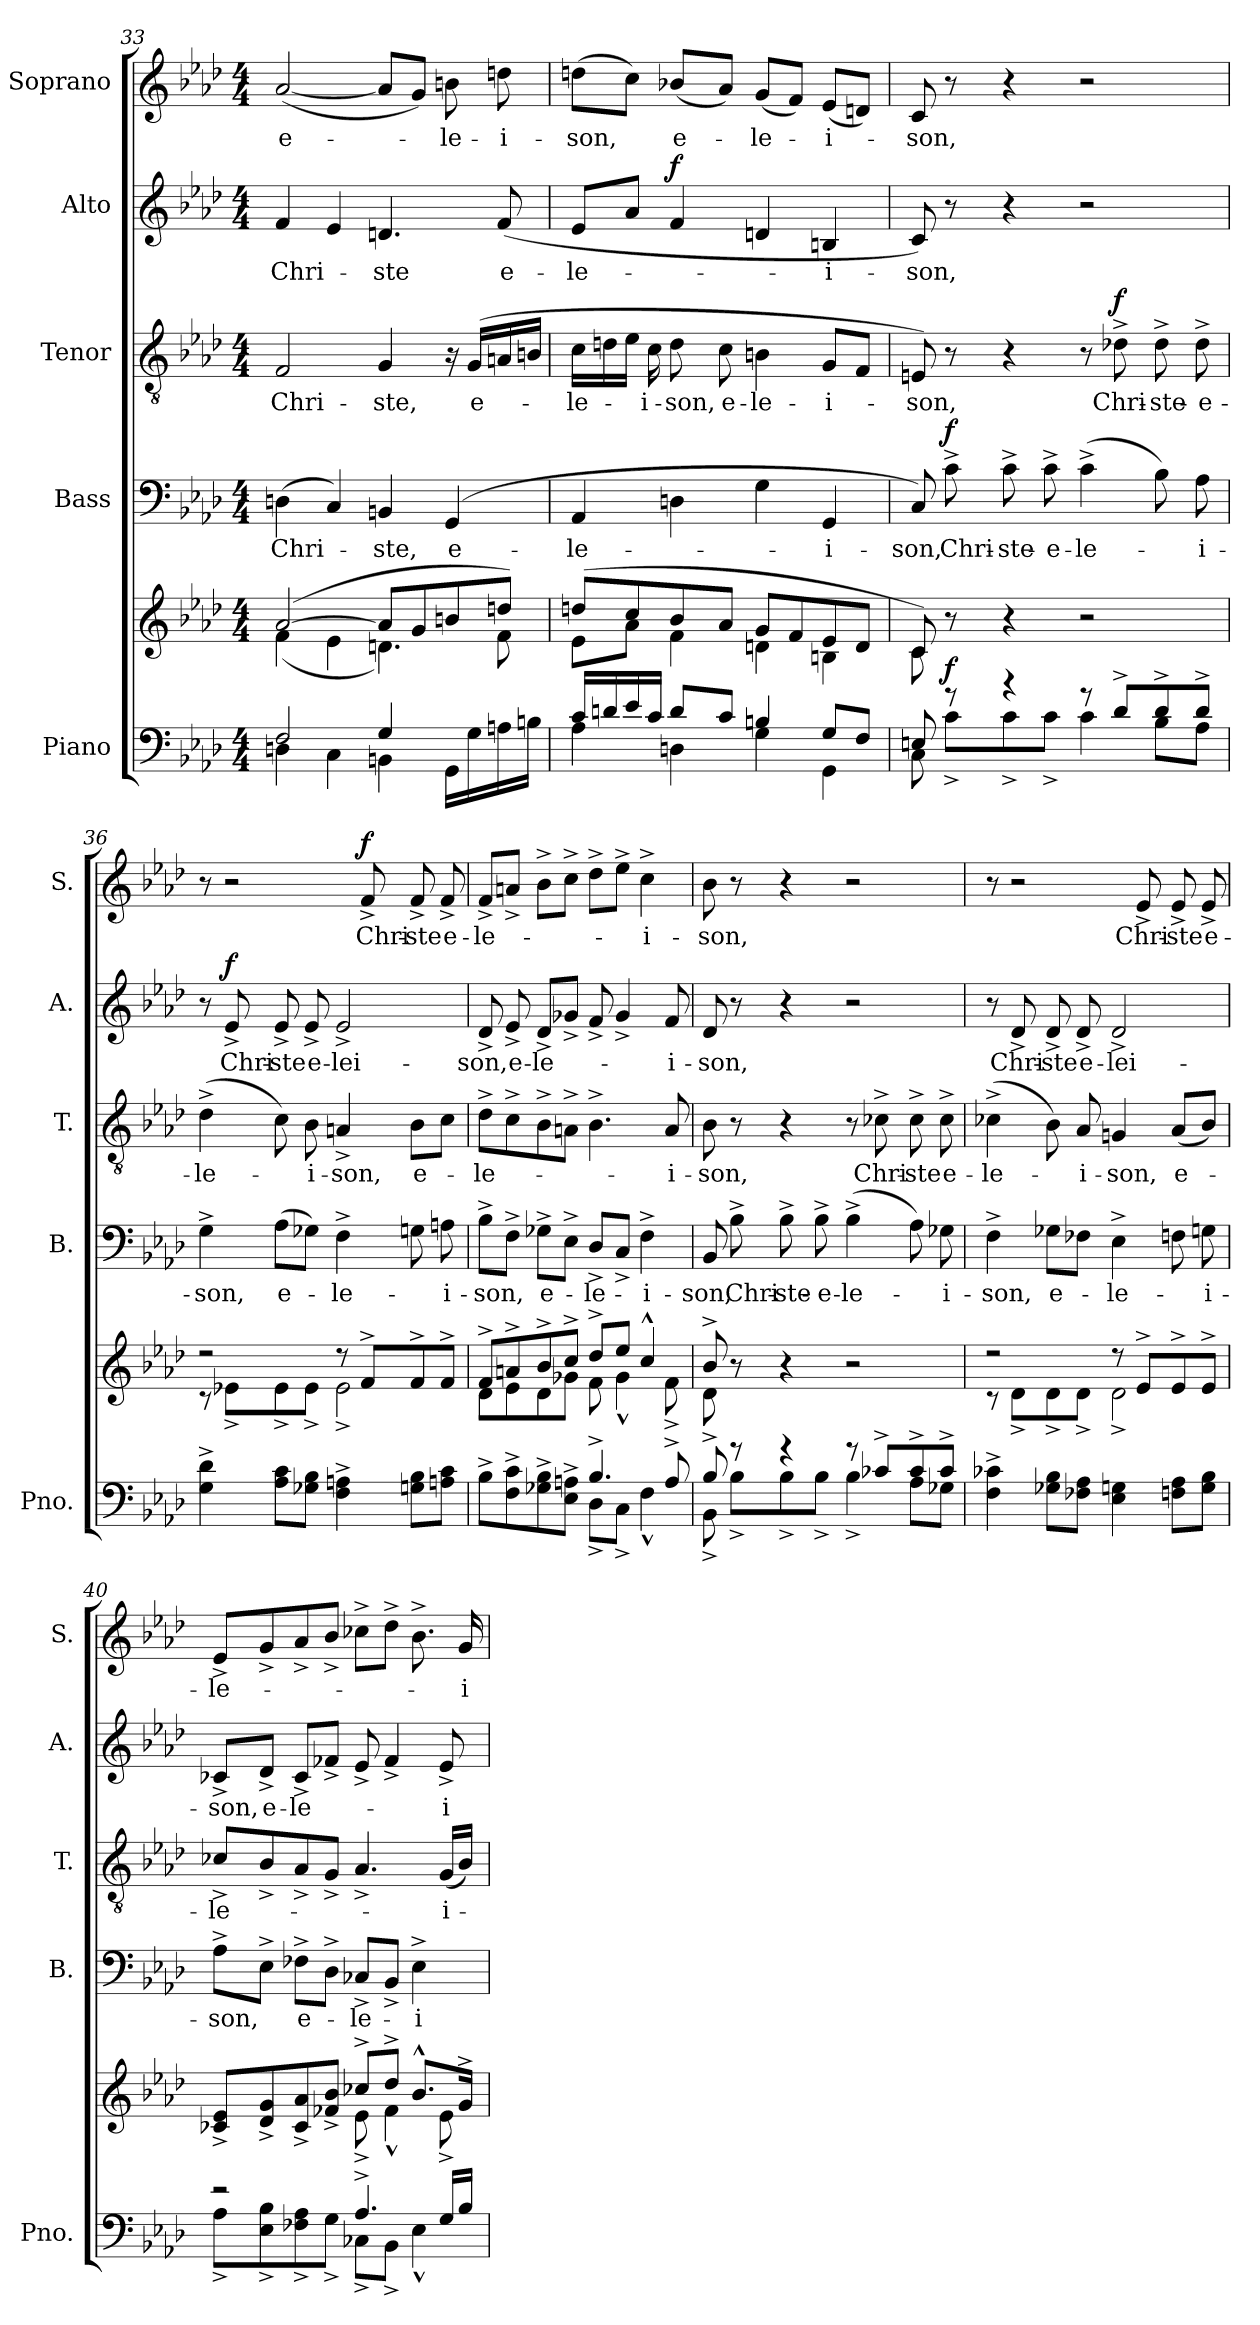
**kern	**kern	**dynam	**kern	**text	**dynam	**kern	**text	**dynam	**kern	**text	**dynam	**kern	**text	**dynam
*part5	*part5	*part5	*part4	*part4	*part4	*part3	*part3	*part3	*part2	*part2	*part2	*part1	*part1	*part1
*staff6	*staff5	*staff5/6	*staff4	*staff4	*staff4	*staff3	*staff3	*staff3	*staff2	*staff2	*staff2	*staff1	*staff1	*staff1
*I"Piano	*	*	*I"Bass	*	*	*I"Tenor	*	*	*I"Alto	*	*	*I"Soprano	*	*
*I'Pno.	*	*	*I'B.	*	*	*I'T.	*	*	*I'A.	*	*	*I'S.	*	*
!!LO:LB:g=z
*clefF4	*clefG2	*	*clefF4	*	*	*clefGv2	*	*	*clefG2	*	*	*clefG2	*	*
*k[b-e-a-d-]	*k[b-e-a-d-]	*	*k[b-e-a-d-]	*	*	*k[b-e-a-d-]	*	*	*k[b-e-a-d-]	*	*	*k[b-e-a-d-]	*	*
*M4/4	*M4/4	*	*M4/4	*	*	*M4/4	*	*	*M4/4	*	*	*M4/4	*	*
=33	=33	=33	=33	=33	=33	=33	=33	=33	=33	=33	=33	=33	=33	=33
*^	*^	*	*	*	*	*	*	*	*	*	*	*	*	*
!	!	!	!	!	!	!LO:LY:b	!	!	!LO:LY:b	!	!	!LO:LY:b	!	!	!LO:LY:b	!
2F/	4Dn\	(>[2a-/	(<4f\	.	(>4Dn\	Chri-	.	2F/	Chri-	.	4f/	-Chri-	.	(<[2a-/	e-	.
.	4C\	.	4e-\	.	4C/)	.	.	.	.	.	4e-/	.	.	.	.	.
!	!	!	!	!	!	!LO:LY:b	!	!	!LO:LY:b	!	!	!LO:LY:b	!	!	!	!
4G/	4BBn\	8a-/L]	4.dn\)	.	4BBn/	-ste,	.	4G/	-ste,	.	4.dn/	-ste	.	8a-/L]	.	.
.	.	8g/	.	.	.	.	.	.	.	.	.	.	.	8g/J)	.	.
!	!	!	!	!	!	!LO:LY:b	!	!	!	!	!	!	!	!	!LO:LY:b	!
4ryy	16GG\LL	8bn/	.	.	(>4GG/	e-	.	16r	.	.	.	.	.	8bn\	-le-	.
!	!	!	!	!	!	!	!	!	!LO:LY:b	!	!	!	!	!	!	!
.	16G\	.	.	.	.	.	.	(>16G/LL	-e-	.	.	.	.	.	.	.
!	!	!	!	!	!	!	!	!	!	!	!	!LO:LY:b	!	!	!LO:LY:b	!
.	16An\	8ddn/J)	8f\	.	.	.	.	16An/	.	.	(>8f/	e-	.	8ddn\	-i-	.
.	16Bn\JJ	.	.	.	.	.	.	16Bn/JJ	.	.	.	.	.	.	.	.
=34	=34	=34	=34	=34	=34	=34	=34	=34	=34	=34	=34	=34	=34	=34	=34	=34
!	!	!	!	!	!	!LO:LY:b	!	!	!LO:LY:b	!	!	!LO:LY:b	!	!	!LO:LY:b	!
16c/LL	4A-\	(>8ddn/L	8e-\L	.	4AA-/	-le-	.	16c\LL	-le-	.	8e-/L	-le-	.	(>8ddn\L	-son,	.
16dn/	.	.	.	.	.	.	.	16dn\	.	.	.	.	.	.	.	.
16e-/	.	8cc/	8a-\J	.	.	.	.	16e-\JJ	.	.	8a-/J	.	.	8cc\J)	.	.
!	!	!	!	!	!	!	!	!	!LO:LY:b	!	!	!	!	!	!	!
16c/JJ	.	.	.	.	.	.	.	16c\	-i-	.	.	.	.	.	.	.
!	!	!	!	!	!	!	!	!	!LO:LY:b	!	!	!	!LO:DY:a	!	!LO:LY:b	!
8d/L	4Dn\	8b-/	4f\	.	4Dn\	.	.	8d\	-son,	.	4f/	.	f	(<8b-X/L	e-	.
!	!	!	!	!	!	!	!	!	!LO:LY:b	!	!	!	!	!	!	!
8c/J	.	8a-/J	.	.	.	.	.	8c\	e-	.	.	.	.	8a-/J)	.	.
!	!	!	!	!	!	!	!	!	!LO:LY:b	!	!	!	!	!	!LO:LY:b	!
4Bn/	4G\	8g/L	4dn\	.	4G\	.	.	4Bn\	-le-	.	4dn/	.	.	(<8g/L	-le-	.
.	.	8f/	.	.	.	.	.	.	.	.	.	.	.	8f/J)	.	.
!	!	!	!	!	!	!LO:LY:b	!	!	!LO:LY:b	!	!	!LO:LY:b	!	!	!LO:LY:b	!
8G/L	4GG\	8e-/	4Bn\	.	4GG/	-i-	.	8G/L	-i-	.	4Bn/	-i-	.	(<8e-/L	-i-	.
8F/J	.	8d/J	.	.	.	.	.	8F/J	.	.	.	.	.	8dn/J)	.	.
=35	=35	=35	=35	=35	=35	=35	=35	=35	=35	=35	=35	=35	=35	=35	=35	=35
!	!	!	!	!	!	!LO:LY:b	!	!	!LO:LY:b	!	!	!LO:LY:b	!	!	!LO:LY:b	!
8En/	8C\	8c/)	8c\	.	8C/)	-son,	.	8En/)	-son,	.	8c/)	-son,	.	8c/	-son,	.
!	!	!	!	!LO:DY:a=2	!	!LO:LY:b	!LO:DY:a	!	!	!	!	!	!	!	!	!
8r	8c^\L	8r	8ryy	f	8c^\	Chri-	f	8r	.	.	8r	.	.	8r	.	.
!	!	!	!	!	!	!LO:LY:b	!	!	!	!	!	!	!	!	!	!
4r	8c^\	4r	4ryy	.	8c^\	-ste-	.	4r	.	.	4r	.	.	4r	.	.
!	!	!	!	!	!	!LO:LY:b	!	!	!	!	!	!	!	!	!	!
.	8c^\J	.	.	.	8c^\	-e-	.	.	.	.	.	.	.	.	.	.
!	!	!	!	!	!	!LO:LY:b	!	!	!	!	!	!	!	!	!	!
8r	4c\	2r	2ryy	.	(>4c^\	-le-	.	8r	.	.	2r	.	.	2r	.	.
!	!	!	!	!	!	!	!	!	!LO:LY:b	!LO:DY:a	!	!	!	!	!	!
8d-^/L	.	.	.	.	.	.	.	8d-X^\	Chri-	f	.	.	.	.	.	.
!	!	!	!	!	!	!	!	!	!LO:LY:b	!	!	!	!	!	!	!
8d-^/	8B-\L	.	.	.	8B-\)	.	.	8d-^\	-ste-	.	.	.	.	.	.	.
!	!	!	!	!	!	!LO:LY:b	!	!	!LO:LY:b	!	!	!	!	!	!	!
8d-^/J	8A-\J	.	.	.	8A-\	-i-	.	8d-^\	-e-	.	.	.	.	.	.	.
!!LO:PB:g=z
=36	=36	=36	=36	=36	=36	=36	=36	=36	=36	=36	=36	=36	=36	=36	=36	=36
!	!	!	!	!	!	!LO:LY:b	!	!	!LO:LY:b	!	!	!	!	!	!	!
*v	*v	*	*	*	*	*	*	*	*	*	*	*	*	*	*	*
4G\^ 4d-\^	2r	8r	.	4G^\	-son,	.	(>4d-^\	-le-	.	8r	.	.	8r	.	.
!	!	!	!	!	!	!	!	!	!	!	!LO:LY:b	!LO:DY:a	!	!	!
.	.	8e-X^\L	.	.	.	.	.	.	.	8e-^/	Chri-	f	2r	.	.
!	!	!	!	!	!LO:LY:b	!	!	!	!	!	!LO:LY:b	!	!	!	!
8A-\ 8c\L	.	8e-^\	.	(>8A-\L	e-	.	8c\)	.	.	8e-^/	-ste	.	.	.	.
!	!	!	!	!	!	!	!	!LO:LY:b	!	!	!LO:LY:b	!	!	!	!
8G-X\ 8B-\J	.	8e-^\J	.	8G-X\J)	.	.	8B-\	-i-	.	8e-^/	e-	.	.	.	.
!	!	!	!	!	!LO:LY:b	!	!	!LO:LY:b	!	!	!LO:LY:b	!	!	!	!
4F\^ 4An\^	8r	2e-^\	.	4F^\	-le-	.	4An^/	-son,	.	2e-^/	-lei-	.	.	.	.
!	!	!	!	!	!	!	!	!	!	!	!	!	!	!LO:LY:b	!LO:DY:a
.	8f^/L	.	.	.	.	.	.	.	.	.	.	.	8f^/	Chri-	f
!	!	!	!	!	!	!	!	!LO:LY:b	!	!	!	!	!	!LO:LY:b	!
8Gn\ 8B-\L	8f^/	.	.	8Gn\	.	.	8B-\L	-e-	.	.	.	.	8f^/	-ste	.
!	!	!	!	!	!LO:LY:b	!	!	!	!	!	!	!	!	!LO:LY:b	!
8An\ 8c\J	8f^/J	.	.	8An\	-i-	.	8c\J	.	.	.	.	.	8f^/	e-	.
=37	=37	=37	=37	=37	=37	=37	=37	=37	=37	=37	=37	=37	=37	=37	=37
*^	*	*	*	*	*	*	*	*	*	*	*	*	*	*	*
!	!	!	!	!	!	!LO:LY:b	!	!	!LO:LY:b	!	!	!LO:LY:b	!	!	!LO:LY:b	!
2ryy	8B-^\L	8f^/L	8d-\L	.	8B-^\L	-son,	.	8d-^\L	-le-	.	8d-^/	-son,	.	8f^/L	-le-	.
!	!	!	!	!	!	!	!	!	!	!	!	!LO:LY:b	!	!	!	!
.	8F\^ 8c\^	8an^/	8e-\	.	8F^\J	.	.	8c^\	.	.	8e-^/	e-	.	8an^/J	.	.
!	!	!	!	!	!	!LO:LY:b	!	!	!	!	!	!LO:LY:b	!	!	!	!
.	8G-X\^ 8B-\^	8b-^/	8d-\	.	8G-X^\L	e-	.	8B-^\	.	.	8d-^/L	-le-	.	8b-^\L	.	.
.	8E-\^ 8An\^J	8cc^/J	8g-X\J	.	8E-^\J	.	.	8An^\J	.	.	8g-X^/J	.	.	8cc^\J	.	.
!	!	!	!	!	!	!LO:LY:b	!	!	!	!	!	!	!	!	!	!
4.B-^/	8D-^\L	8dd-^/L	8f\	.	8D-^/L	-le-	.	4.B-^\	.	.	8f^/	.	.	8dd-^\L	.	.
.	8C^\J	8ee-/J	4g-^^\	.	8C^/J	.	.	.	.	.	4g-^/	.	.	8ee-^\J	.	.
!	!	!	!	!	!	!LO:LY:b	!	!	!	!	!	!	!	!	!LO:LY:b	!
.	4F^^\	4cc^^/	.	.	4F^\	-i-	.	.	.	.	.	.	.	4cc^\	-i-	.
!	!	!	!	!	!	!	!	!	!LO:LY:b	!	!	!LO:LY:b	!	!	!	!
8A^/	.	.	8f^\	.	.	.	.	8A/	-i-	.	8f/	-i-	.	.	.	.
=38	=38	=38	=38	=38	=38	=38	=38	=38	=38	=38	=38	=38	=38	=38	=38	=38
!	!	!	!	!	!	!LO:LY:b	!	!	!LO:LY:b	!	!	!LO:LY:b	!	!	!LO:LY:b	!
8B-^/	8BB-^\	8b-^/	8d-\	.	8BB-/	-son,	.	8B-\	-son,	.	8d-/	-son,	.	8b-\	-son,	.
!	!	!	!	!	!	!LO:LY:b	!	!	!	!	!	!	!	!	!	!
8r	8B-^\L	8r	8ryy	.	8B-^\	Chri-	.	8r	.	.	8r	.	.	8r	.	.
!	!	!	!	!	!	!LO:LY:b	!	!	!	!	!	!	!	!	!	!
4r	8B-^\	4r	4ryy	.	8B-^\	-ste-	.	4r	.	.	4r	.	.	4r	.	.
!	!	!	!	!	!	!LO:LY:b	!	!	!	!	!	!	!	!	!	!
.	8B-^\J	.	.	.	8B-^\	-e-	.	.	.	.	.	.	.	.	.	.
!	!	!	!	!	!	!LO:LY:b	!	!	!	!	!	!	!	!	!	!
8r	4B-^\	2r	2ryy	.	(>4B-^\	-le-	.	8r	.	.	2r	.	.	2r	.	.
!	!	!	!	!	!	!	!	!	!LO:LY:b	!	!	!	!	!	!	!
8c-X^/L	.	.	.	.	.	.	.	8c-X^\	Chri-	.	.	.	.	.	.	.
!	!	!	!	!	!	!	!	!	!LO:LY:b	!	!	!	!	!	!	!
8c-^/	8A-\L	.	.	.	8A-\)	.	.	8c-^\	-ste	.	.	.	.	.	.	.
!	!	!	!	!	!	!LO:LY:b	!	!	!LO:LY:b	!	!	!	!	!	!	!
8c-^/J	8G-X\J	.	.	.	8G-X\	-i-	.	8c-^\	e-	.	.	.	.	.	.	.
!!LO:LB:g=z
=39	=39	=39	=39	=39	=39	=39	=39	=39	=39	=39	=39	=39	=39	=39	=39	=39
!	!	!	!	!	!	!LO:LY:b	!	!	!LO:LY:b	!	!	!	!	!	!	!
*v	*v	*	*	*	*	*	*	*	*	*	*	*	*	*	*	*
4F\^ 4c-X\^	2r	8r	.	4F^\	-son,	.	(>4c-X^\	-le-	.	8r	.	.	8r	.	.
!	!	!	!	!	!	!	!	!	!	!	!LO:LY:b	!	!	!	!
.	.	8d-^\L	.	.	.	.	.	.	.	8d-^/	Chri-	.	2r	.	.
!	!	!	!	!	!LO:LY:b	!	!	!	!	!	!LO:LY:b	!	!	!	!
8G-X\ 8B-\L	.	8d-^\	.	8G-X\L	e-	.	8B-\)	.	.	8d-^/	-ste	.	.	.	.
!	!	!	!	!	!	!	!	!LO:LY:b	!	!	!LO:LY:b	!	!	!	!
8F-X\ 8A-\J	.	8d-^\J	.	8F-X\J	.	.	8A-/	-i-	.	8d-^/	e-	.	.	.	.
!	!	!	!	!	!LO:LY:b	!	!	!LO:LY:b	!	!	!LO:LY:b	!	!	!	!
4E-\ 4Gn\	8r	2d-^\	.	4E-^\	-le-	.	4Gn/	-son,	.	2d-^/	-lei-	.	.	.	.
!	!	!	!	!	!	!	!	!	!	!	!	!	!	!LO:LY:b	!
.	8e-^/L	.	.	.	.	.	.	.	.	.	.	.	8e-^/	Chri-	.
!	!	!	!	!	!	!	!	!LO:LY:b	!	!	!	!	!	!LO:LY:b	!
8Fn\ 8A-\L	8e-^/	.	.	8Fn\	.	.	(<8A-/L	-e-	.	.	.	.	8e-^/	-ste	.
!	!	!	!	!	!LO:LY:b	!	!	!	!	!	!	!	!	!LO:LY:b	!
8G\ 8B-\J	8e-^/J	.	.	8Gn\	-i-	.	8B-/J)	.	.	.	.	.	8e-^/	e-	.
=40	=40	=40	=40	=40	=40	=40	=40	=40	=40	=40	=40	=40	=40	=40	=40
*^	*	*	*	*	*	*	*	*	*	*	*	*	*	*	*
!	!	!	!	!	!	!LO:LY:b	!	!	!LO:LY:b	!	!	!LO:LY:b	!	!	!LO:LY:b	!
2r	8A-^\L	8c-X/^ 8e-/^L	2ryy	.	8A-^\L	-son,	.	8c-X^/L	-le-	.	8c-X^/L	-son,	.	8e-^/L	-le-	.
!	!	!	!	!	!	!	!	!	!	!	!	!LO:LY:b	!	!	!	!
.	8E-\^ 8B-\^	8d-/^ 8g/^	.	.	8E-^\J	.	.	8B-^/	.	.	8d-^/J	e-	.	8g^/	.	.
!	!	!	!	!	!	!LO:LY:b	!	!	!	!	!	!LO:LY:b	!	!	!	!
.	8F-X\^ 8A-\^	8c-/^ 8a-/^	.	.	8F-X^\L	e-	.	8A-^/	.	.	8c-^/L	-le-	.	8a-^/	.	.
.	8G^\J	8f-X/^ 8b-/^J	.	.	8D-^\J	.	.	8G^/J	.	.	8f-X^/J	.	.	8b-^/J	.	.
!	!	!	!	!	!	!LO:LY:b	!	!	!	!	!	!	!	!	!	!
4.A-^/	8C-X^\L	8cc-X^/L	8e-^\	.	8C-X^/L	-le-	.	4.A-^/	.	.	8e-^/	.	.	8cc-X^\L	.	.
.	8BB-^\J	8dd-^/J	4f-^^\	.	8BB-^/J	.	.	.	.	.	4f-^/	.	.	8dd-^\J	.	.
!	!	!	!	!	!	!LO:LY:b	!	!	!	!	!	!	!	!	!	!
.	4E-^^\	8.b-^^/L	.	.	4E-^\	-i-	.	.	.	.	.	.	.	8.b-^\	.	.
!	!	!	!	!	!	!	!	!	!LO:LY:b	!	!	!LO:LY:b	!	!	!	!
16G/LL	.	.	8e-^\	.	.	.	.	(<16G/LL	-i-	.	8e-^/	-i-	.	.	.	.
!	!	!	!	!	!	!	!	!	!	!	!	!	!	!	!LO:LY:b	!
16B-/JJ	.	16g^/Jk	.	.	.	.	.	16B-/JJ)	.	.	.	.	.	16g/	-i-	.
*v	*v	*	*	*	*	*	*	*	*	*	*	*	*	*	*	*
*	*v	*v	*	*	*	*	*	*	*	*	*	*	*	*	*
=	=	=	=	=	=	=	=	=	=	=	=	=	=	=
*-	*-	*-	*-	*-	*-	*-	*-	*-	*-	*-	*-	*-	*-	*-
